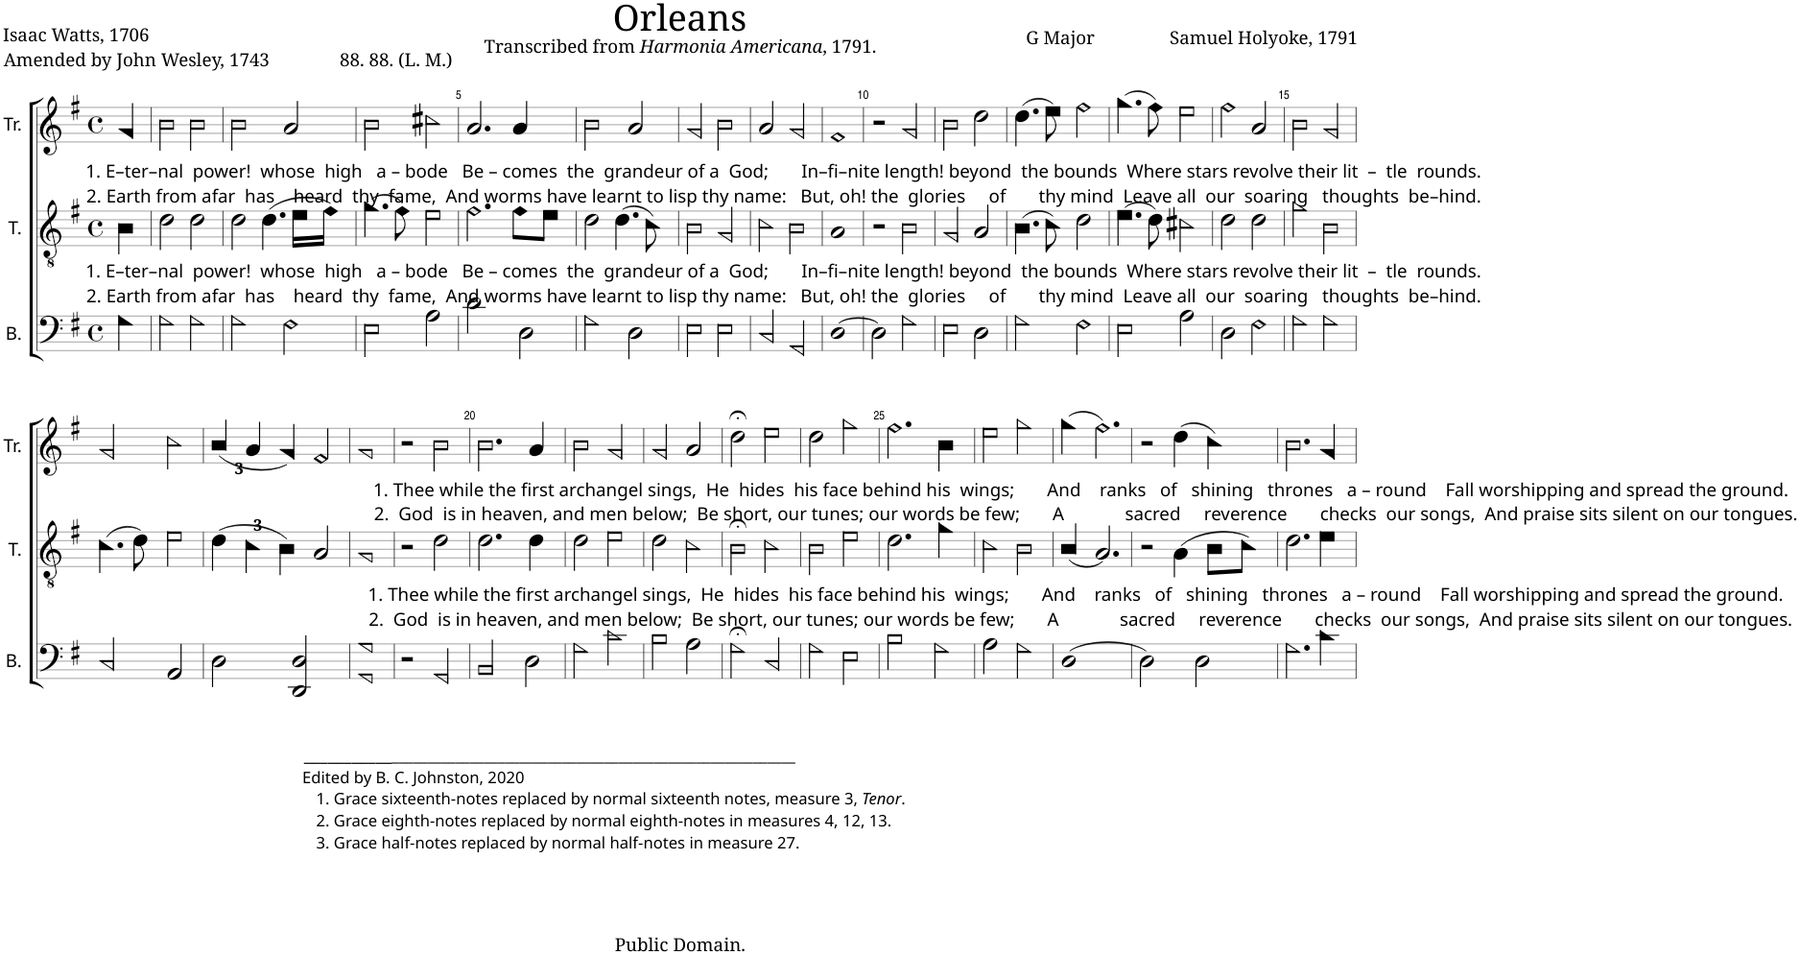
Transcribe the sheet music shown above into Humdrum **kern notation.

**kern	**kern	**kern
*part3	*part2	*part1
*staff3	*staff2	*staff1
*I"B.	*I"T.	*I"Tr.
*I'B.	*I'T.	*I'Tr.
*clefF4	*clefGv2	*clefG2
*k[f#]	*k[f#]	*k[f#]
*M4/4	*M4/4	*M4/4
*met(c)	*met(c)	*met(c)
=1	=1	=1
!	!	!LO:TX:b:t=1. E–ter–nal  power!  whose  high   a – bode   Be – comes  the  grandeur of a  God;       In–fi–nite length! beyond  the bounds  Where stars revolve their lit  –  tle  rounds.
!	!	!LO:TX:b:t=2. Earth from afar  has    heard  thy  fame,  And worms have learnt to lisp thy name&colon;   But, oh! the  glories     of       thy mind  Leave all  our  soaring   thoughts  be–hind.
!	!LO:TX:b:t=1. E–ter–nal  power!  whose  high   a – bode   Be – comes  the  grandeur of a  God;       In–fi–nite length! beyond  the bounds  Where stars revolve their lit  –  tle  rounds.	!
!	!LO:TX:b:t=2. Earth from afar  has    heard  thy  fame,  And worms have learnt to lisp thy name&colon;   But, oh! the  glories     of       thy mind  Leave all  our  soaring   thoughts  be–hind.	!
4G!\	4B!\	4g!/
=2	=2	=2
2G!\	2d!\	2b!\
2G!\	2d!\	2b!\
=3	=3	=3
2G!\	2d!\	2b!\
2F#!\	(4.d!\	2a!/
.	16e!\LL	.
.	16f#!\JJ)	.
=4	=4	=4
2E!\	(4.g!\	2b!\
.	8f#!\)	.
2A!\	2e!\	2cc#X!\
=5	=5	=5
2d!\	2.f#!\	2.a!/
2D!\	.	.
.	8f#!\L	4a!/
.	8e!\J	.
=6	=6	=6
2G!\	2d!\	2b!\
2D!\	(4.d!\	2a!/
.	8c!\)	.
=7	=7	=7
2E!\	2B!\	2g!/
2E!\	2G!/	2b!\
=8	=8	=8
2C!/	2c!\	2a!/
2GG!/	2B!\	2g!/
=9	=9	=9
[1D!	1A!	1f#!
=10	=10	=10
2D!\]	2r	2r
2G!\	2B!\	2g!/
=11	=11	=11
2E!\	2G!/	2b!\
2D!\	2A!/	2dd!\
=12	=12	=12
2G!\	(4.B!\	(4.dd!\
.	8c!\)	8ee!\)
2F#!\	2d!\	2ff#!\
=13	=13	=13
2E!\	(4.e!\	(4.gg!\
.	8d!\)	8ff#!\)
2A!\	2c#X!\	2ee!\
=14	=14	=14
2D!\	2d!\	2ff#!\
2F#!\	2d!\	2a!/
=15	=15	=15
2G!\	2g!\	2b!\
2G!\	2B!\	2g!/
!!LO:LB:g=z
=16	=16	=16
2C!/	(4.c!\	2g!/
.	8d!\)	.
2AA!/	2e!\	2cc!\
=17	=17	=17
*	*Xbrackettup	*Xbrackettup
2D!\	(6d!\	(6b!/
.	6c!\	6a!/
.	6B!\)	6g!/)
2DD!/ 2D!/	2A!/	2f#!/
=18	=18	=18
1GG! 1G!	1G!	1g!
=19	=19	=19
2r	2r	2r
!	!	!LO:TX:b:t=1. Thee while the first archangel sings,  He  hides  his face behind his  wings;       And    ranks   of   shining   thrones   a – round    Fall worshipping and spread the ground.
!	!	!LO:TX:b:t=2.  God  is in heaven, and men below;  Be short, our tunes; our words be few;       A             sacred     reverence       checks  our songs,  And praise sits silent on our tongues.
!	!LO:TX:b:t=1. Thee while the first archangel sings,  He  hides  his face behind his  wings;       And    ranks   of   shining   thrones   a – round    Fall worshipping and spread the ground.	!
!	!LO:TX:b:t=2.  God  is in heaven, and men below;  Be short, our tunes; our words be few;       A             sacred     reverence       checks  our songs,  And praise sits silent on our tongues.	!
!LO:TX:b:t=___________	!	!
!LO:TX:b:t=_________________________________________________________	!	!
!LO:TX:b:t=Edited by B. C. Johnston, 2020	!	!
!LO:TX:b:t=1. Grace sixteenth-notes replaced by normal sixteenth notes, measure 3,	!	!
!LO:TX:b:i:t=Tenor	!	!
!LO:TX:b:t=.	!	!
!LO:TX:b:t=2. Grace eighth-notes replaced by normal eighth-notes in measures 4, 12, 13.	!	!
!LO:TX:b:t=3. Grace half-notes replaced by normal half-notes in measure 27.	!	!
2GG!/	2d!\	2b!\
=20	=20	=20
2BB!/	2.d!\	2.b!\
2D!\	.	.
.	4d!\	4a!/
=21	=21	=21
2G!\	2d!\	2b!\
2c!\	2e!\	2g!/
=22	=22	=22
2B!\	2d!\	2g!/
2A!\	2c!\	2a!/
=23	=23	=23
2G;<!\	2B;<!\	2dd;<!\
2C!/	2c!\	2ee!\
=24	=24	=24
2G!\	2B!\	2dd!\
2E!\	2e!\	2gg!\
=25	=25	=25
2B!\	2.d!\	2.ff#!\
2G!\	.	.
.	4g!\	4b!\
=26	=26	=26
2A!\	2c!\	2ee!\
2G!\	2B!\	2gg!\
=27	=27	=27
[1D!	(4B!/	(4gg!\
.	2.A!/)	2.ff#!\)
=28	=28	=28
2D!\]	2r	2r
2D!\	(4A!\	(4dd!\
.	8B!\L	4cc!\)
.	8c!\J)	.
=29	=29	=29
2.G!\	2.d!\	2.b!\
4c!\	4e!\	4g!/
=	=	=
*-	*-	*-
